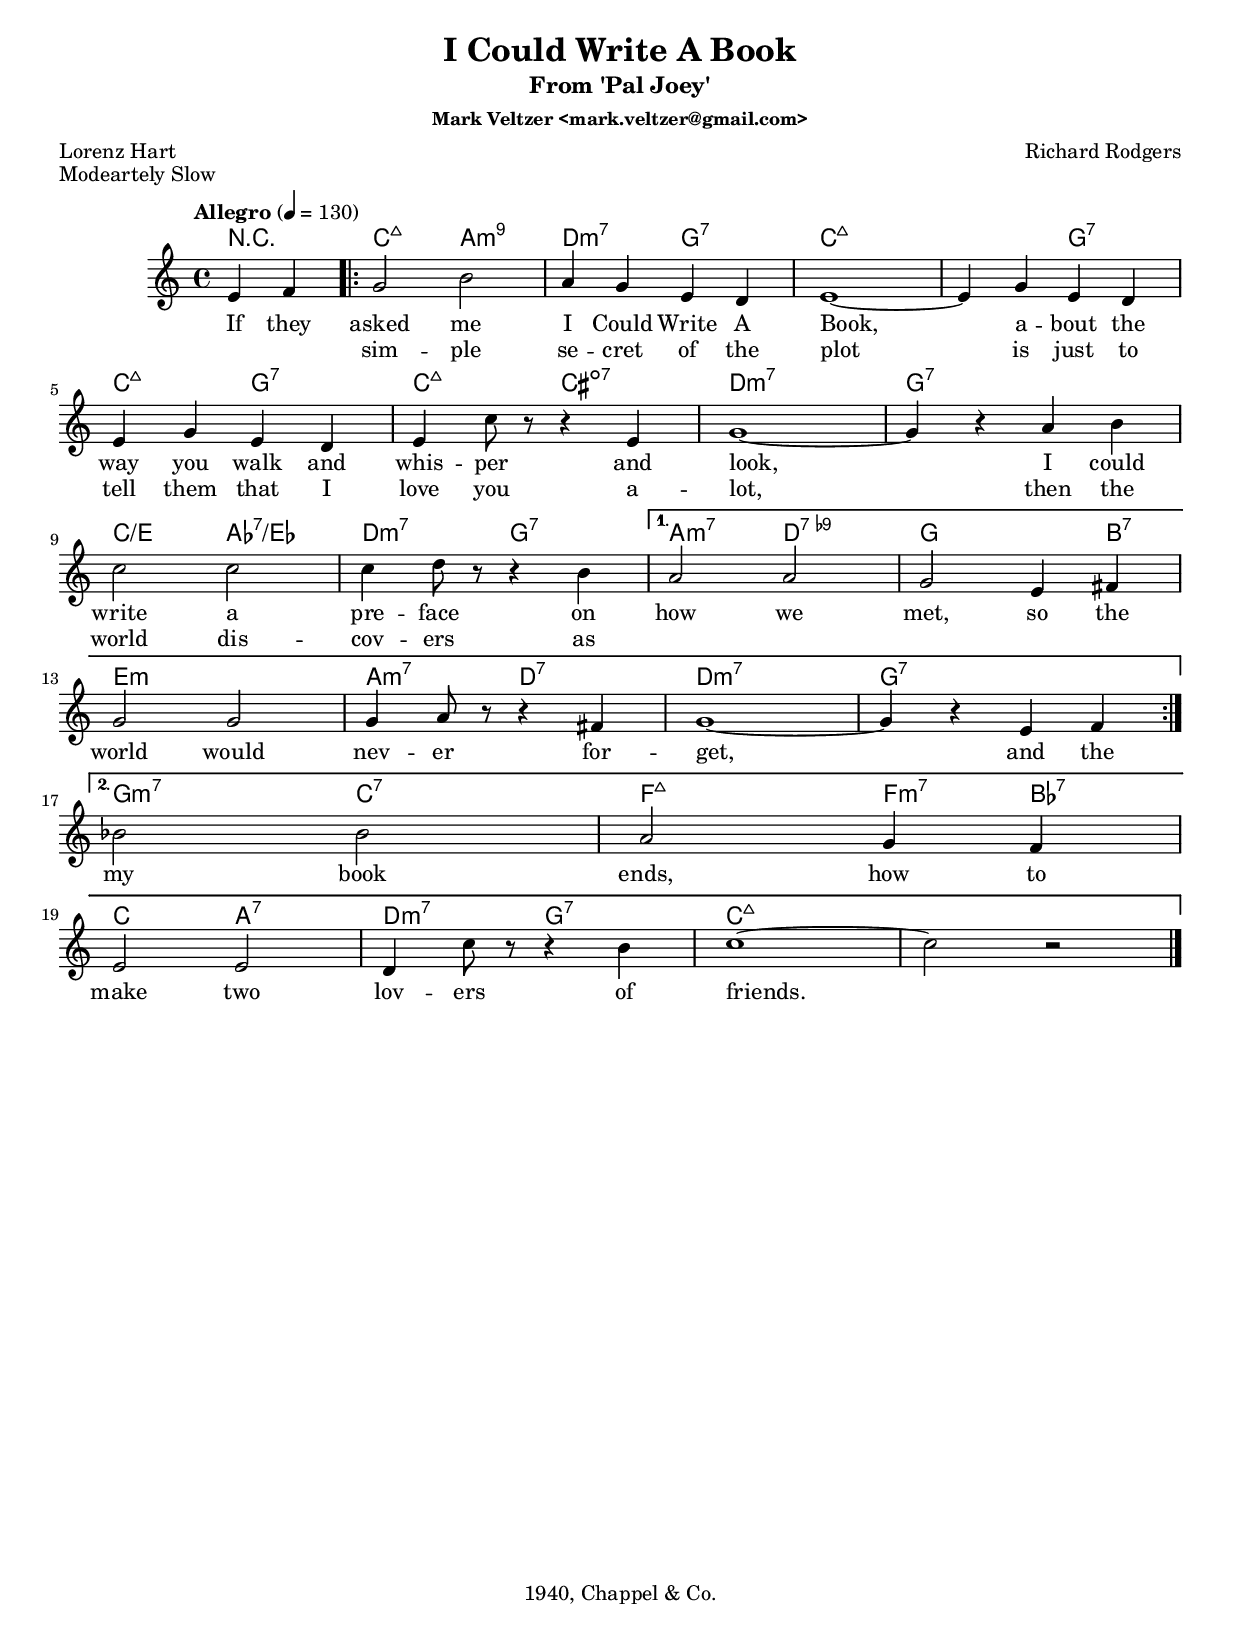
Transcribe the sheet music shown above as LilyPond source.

\include "src/include/common.lyi"
\header {
	title="I Could Write A Book"
	subtitle="From 'Pal Joey'"
	composer="Richard Rodgers"
	poet="Lorenz Hart"
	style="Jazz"
	piece="Modeartely Slow"
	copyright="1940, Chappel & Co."

	completion="5"

	uuid="e00ddbf8-a26e-11df-92da-0019d11e5a41"
}

%{
	TODO:
%}

myChords=\chordmode {
	\startChords

	\startSong

	\partial 2 r2 |
	
	\startPart

	\repeat volta 2 {
		c2:maj7 a2:m9 | d2:m7 g2:7 | c1:maj7 | c2:maj7 g2:7 | \myEndLine
		c2:maj7 g2:7 | c2:maj7 cis2:dim7 | d1:m7 | g1:7 | \myEndLine
		c2/e aes2:7/ees | d2:m7 g2:7 |
	}
	\alternative {
		{
			a2:m7 d2:7.9- | g2. b4:7 | \myEndLine
			e1:m | a2:m7 d2:7 | d1:m7 | g1:7 | \myEndLine
		}
		{
			g2:m7 c2:7 | f2:maj7 f4:m7 bes4:7 | \myEndLine
			c2 a2:7 | d2:m7 g2:7 | c1:maj7 | c1:maj7 | \myEndLine
		}
	}
	\endPart

	\endSong

	\endChords
}

myVoice=\relative c' {
	\time 4/4
	\key c \major
	%% http://veltzer.net/blog/blog/2010/08/14/musical-tempo-table/
	\tempo "Allegro" 4 = 130

	\partial 2 e4 f4 |
	\repeat volta 2 {
		g2 b2 | a4 g e d | e1 ~ | e4 g e4 d4 |
		e4 g4 e4 d4 | e4 c'8 r8 r4 e,4 | g1 ~ | g4 r4 a4 b4 |
		c2 c2 | c4 d8 r8 r4 b4 |
	}
	\alternative {
		{
			a2 a2 | g2 e4 fis4 |
			g2 g2 | g4 a8 r8 r4 fis4 | g1 ~ | g4 r4 e4 f4 |
		}
		{
			bes2 bes2 | a2 g4 f4 |
			e2 e2 | d4 c'8 r8 r4 b4 | c1 ~ | c2 r2 |
		}
	}
}
myLyrics=\lyricmode {
	If they asked me I Could Write A Book,
	a -- bout the way you walk and whis -- per and look,
	I could write a pre -- face on how we met,
	so the world would nev -- er for -- get,

	and the

	my book ends,
	how to make two lov -- ers of friends.

}
myLyricsmore=\lyricmode {
	_ _ sim -- ple se -- cret of the plot
	is just to tell them that I love you a -- lot,
	then the world dis -- cov -- ers as
}
%% score for printing
\score {
	<<
		\new ChordNames="mychords" \myChords
		\new Voice="myvoice" \myVoice
		\new Lyrics \lyricsto "myvoice" \myLyrics
		\new Lyrics \lyricsto "myvoice" \myLyricsmore
	>>
	\layout {
	}
}
%% score for midi
\score {
	\unfoldRepeats
	<<
		\new ChordNames="mychords" \myChords
		\new Voice="myvoice" \myVoice
	>>
	\midi {
	}
}
